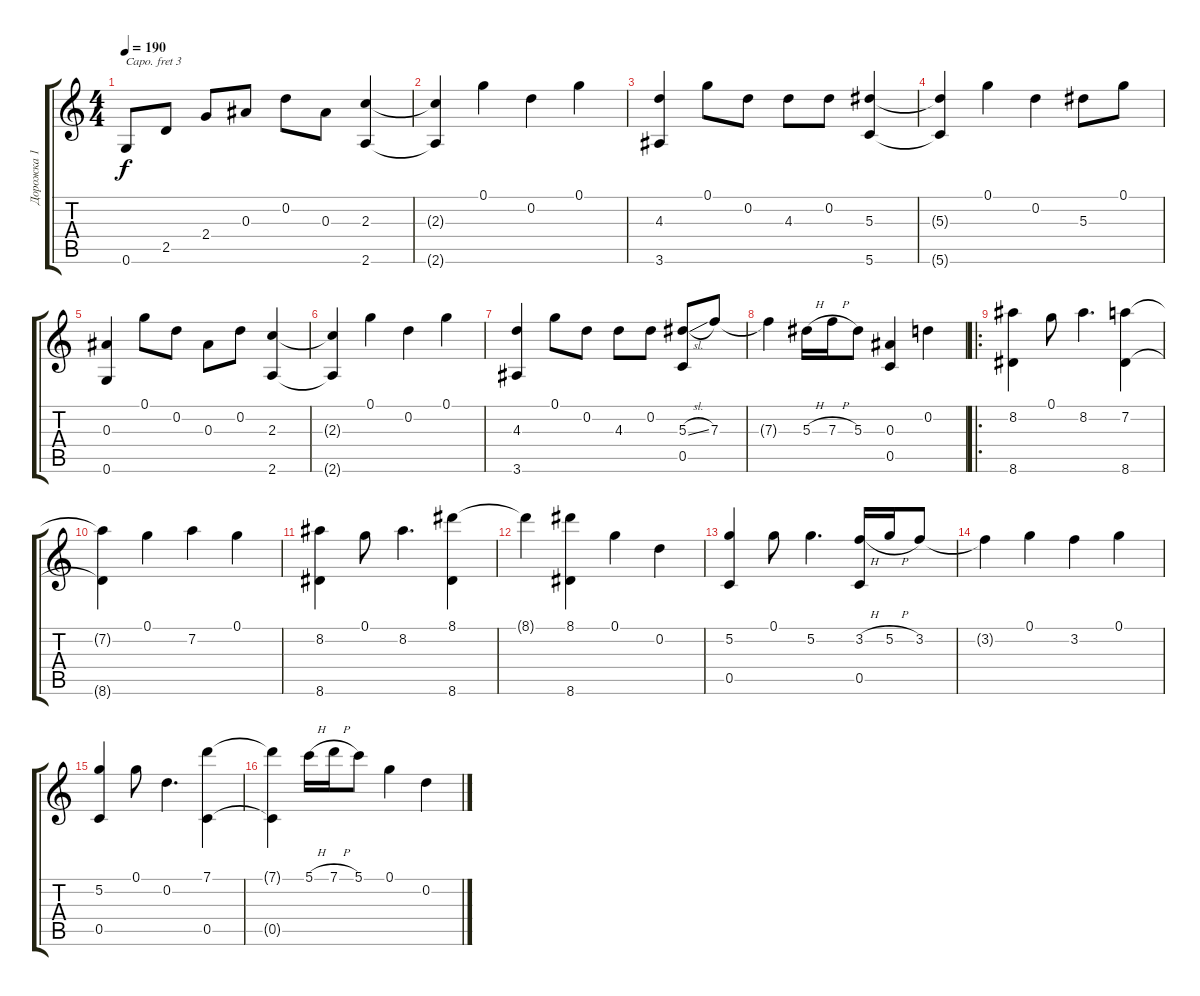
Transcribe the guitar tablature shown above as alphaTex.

\track ("Дорожка 1" "Дорожка 1") {instrument acousticguitarsteel}
\staff {score tabs}
\capo 3
\tuning (E4 B3 G3 D3 A2 E2) {hide}
\ts (4 4)
\tempo 190
\clef g2
\ks c
0.6.8{dy f} 2.5.8 2.4.8 0.3.8 0.2.8 0.3.8 (2.3 2.6).4 |
(2.3{t} 2.6{t}).4 0.1.4 0.2.4 0.1.4 |
(4.3 3.6).4 0.1.8 0.2.8 4.3.8 0.2.8 (5.3 5.6).4 |
(5.3{t} 5.6{t}).4 0.1.4 0.2.4 5.3.8 0.1.8 |
(0.3 0.6).4 0.1.8 0.2.8 0.3.8 0.2.8 (2.3 2.6).4 |
(2.3{t} 2.6{t}).4 0.1.4 0.2.4 0.1.4 |
(4.3 3.6).4 0.1.8 0.2.8 4.3.8 0.2.8 (5.3{sl} 0.5).8 7.3.8 |
7.3{t}.4 5.3{h}.16 7.3{h}.16 5.3.8 (0.3 0.5).4 0.2.4 |
\ro
(8.2 8.6).4 0.1.8 8.2.4{d} (7.2 8.6).4 |
(7.2{t} 8.6{t}).4 0.1.4 7.2.4 0.1.4 |
(8.2 8.6).4 0.1.8 8.2.4{d} (8.1 8.6).4 |
8.1{t}.4 (8.1 8.6).4 0.1.4 0.2.4 |
(5.2 0.5).4 0.1.8 5.2.4{d} (3.2{h} 0.5).16 5.2{h}.16 3.2.8 |
3.2{t}.4 0.1.4 3.2.4 0.1.4 |
(5.2 0.5).4 0.1.8 0.2.4{d} (7.1 0.5).4 |
(7.1{t} 0.5{t}).4 5.1{h}.16 7.1{h}.16 5.1.8 0.1.4 0.2.4
